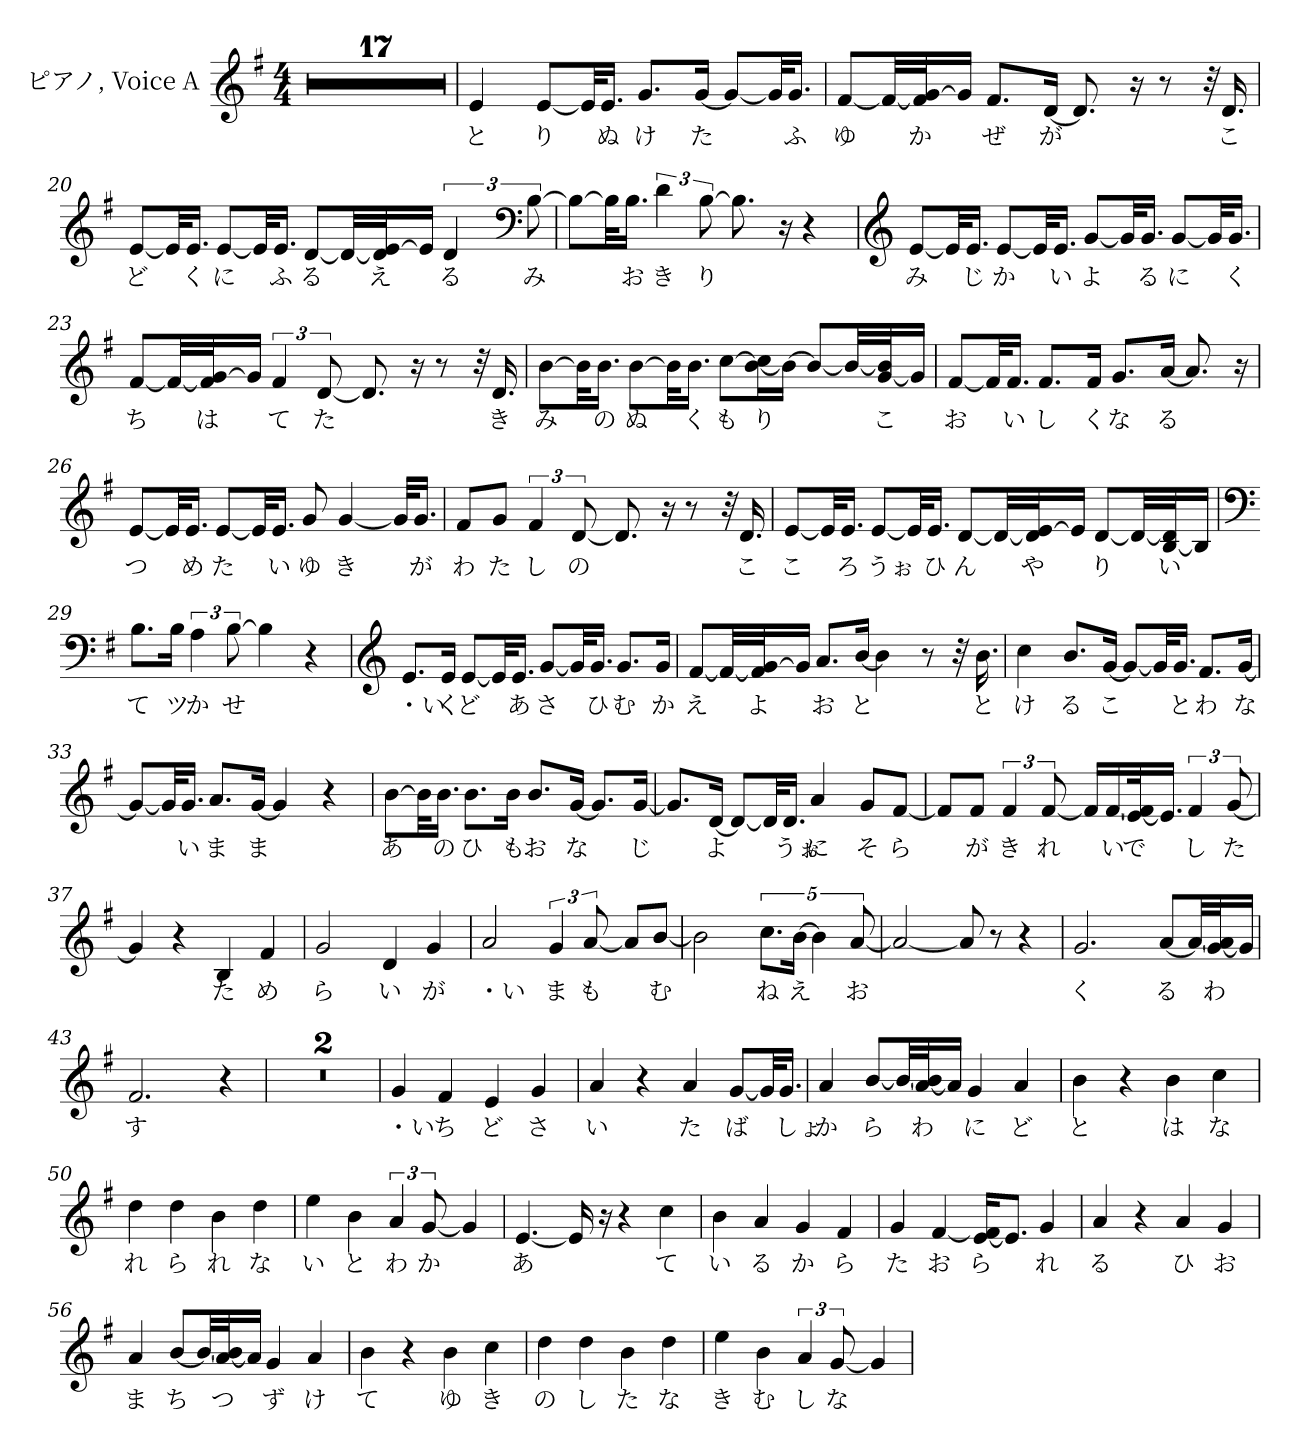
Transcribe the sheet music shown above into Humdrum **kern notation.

**kern	**text
*part1	*part1
*staff1	*staff1
*I"ピアノ, Voice A	*
*clefG2	*
*k[f#]	*
*M4/4	*
*MM191	*
=1	=1
1r	.
=2	=2
1r	.
=3	=3
1r	.
=4	=4
1r	.
=5	=5
1r	.
=6	=6
1r	.
=7	=7
1r	.
=8	=8
1r	.
=9	=9
1r	.
=10	=10
1r	.
=11	=11
1r	.
=12	=12
1r	.
=13	=13
1r	.
=14	=14
1r	.
=15	=15
1r	.
=16	=16
1r	.
=17	=17
1r	.
!!LO:LB:g=z
=18	=18
!	!LO:LY:b
4e/	と
!	!LO:LY:b
[8e/L	り
32e/KL]	.
!	!LO:LY:b
16.e/JJ	ぬ
!	!LO:LY:b
8.g/L	け
!	!LO:LY:b
[16g/Jk	た
8g/L_	.
32g/KL]	.
!	!LO:LY:b
16.g/JJ	ふ
=19	=19
!	!LO:LY:b
[8f#/L	ゆ
32f#/LL_	.
!	!LO:LY:b
32f#/] [32g/J	か
16g/JJ]	.
!	!LO:LY:b
8.f#/L	ぜ
!	!LO:LY:b
[16d/Jk	が
8.d/]	.
16r	.
8r	.
32r	.
!	!LO:LY:b
16.d/	こ
=20	=20
!	!LO:LY:b
[8e/L	ど
32e/KL]	.
!	!LO:LY:b
16.e/JJ	く
!	!LO:LY:b
[8e/L	に
32e/KL]	.
!	!LO:LY:b
16.e/JJ	ふ
!	!LO:LY:b
[8d/L	る
32d/LL_	.
!	!LO:LY:b
32d/] [32e/J	え
16e/JJ]	.
!	!LO:LY:b
6d/	る
*clefF4	*
!	!LO:LY:b
[12B\	み
!!LO:LB:g=z
=21	=21
8B\L_	.
32B\KL]	.
!	!LO:LY:b
16.B\JJ	お
!	!LO:LY:b
6d\	き
!	!LO:LY:b
[12B\	り
8.B\]	.
16r	.
4r	.
=22	=22
*clefG2	*
!	!LO:LY:b
[8e/L	み
32e/KL]	.
!	!LO:LY:b
16.e/JJ	じ
!	!LO:LY:b
[8e/L	か
32e/KL]	.
!	!LO:LY:b
16.e/JJ	い
!	!LO:LY:b
[8g/L	よ
32g/KL]	.
!	!LO:LY:b
16.g/JJ	る
!	!LO:LY:b
[8g/L	に
32g/KL]	.
!	!LO:LY:b
16.g/JJ	く
=23	=23
!	!LO:LY:b
[8f#/L	ち
32f#/LL_	.
!	!LO:LY:b
32f#/] [32g/J	は
16g/JJ]	.
!	!LO:LY:b
6f#/	て
!	!LO:LY:b
[12d/	た
8.d/]	.
16r	.
8r	.
32r	.
!	!LO:LY:b
16.d/	き
!!LO:LB:g=z
=24	=24
!	!LO:LY:b
[8b\L	み
32b\KL]	.
!	!LO:LY:b
16.b\JJ	の
!	!LO:LY:b
[8b\L	ぬ
32b\KL]	.
!	!LO:LY:b
16.b\JJ	く
!	!LO:LY:b
[8cc\L	も
!	!LO:LY:b
[16b\ 16cc\]L	り
16b\JJ_	.
8b/L_	.
32b/LL_	.
!	!LO:LY:b
[32g/ 32b/]J	こ
16g/JJ]	.
=25	=25
!	!LO:LY:b
[8f#/L	お
32f#/KL]	.
!	!LO:LY:b
16.f#/JJ	い
!	!LO:LY:b
8.f#/L	し
!	!LO:LY:b
16f#/Jk	く
!	!LO:LY:b
8.g/L	な
!	!LO:LY:b
[16a/Jk	る
8.a/]	.
16r	.
=26	=26
!	!LO:LY:b
[8e/L	つ
32e/KL]	.
!	!LO:LY:b
16.e/JJ	め
!	!LO:LY:b
[8e/L	た
32e/KL]	.
!	!LO:LY:b
16.e/JJ	い
!	!LO:LY:b
8g/	ゆ
!	!LO:LY:b
[4g/	き
32g/KLL]	.
!	!LO:LY:b
16.g/JJ	が
!!LO:LB:g=z
=27	=27
!	!LO:LY:b
8f#/L	わ
!	!LO:LY:b
8g/J	た
!	!LO:LY:b
6f#/	し
!	!LO:LY:b
[12d/	の
8.d/]	.
16r	.
8r	.
32r	.
!	!LO:LY:b
16.d/	こ
=28	=28
!	!LO:LY:b
[8e/L	こ
32e/KL]	.
!	!LO:LY:b
16.e/JJ	ろ
!	!LO:LY:b
[8e/L	うぉ
32e/KL]	.
!	!LO:LY:b
16.e/JJ	ひ
!	!LO:LY:b
[8d/L	ん
32d/LL_	.
!	!LO:LY:b
32d/] [32e/J	や
16e/JJ]	.
!	!LO:LY:b
[8d/L	り
32d/LL_	.
!	!LO:LY:b
[32B/ 32d/]J	い
16B/JJ]	.
=29	=29
*clefF4	*
!	!LO:LY:b
8.B\L	て
!	!LO:LY:b
16B\Jk	ツ
!	!LO:LY:b
6A\	か
!	!LO:LY:b
[12B\	せ
4B\]	.
4r	.
!!LO:LB:g=z
=30	=30
*clefG2	*
!	!LO:LY:b
8.e/L	・い
!	!LO:LY:b
16e/Jk	く
!	!LO:LY:b
[8e/L	ど
32e/KL]	.
!	!LO:LY:b
16.e/JJ	あ
!	!LO:LY:b
[8g/L	さ
32g/KL]	.
!	!LO:LY:b
16.g/JJ	ひ
!	!LO:LY:b
8.g/L	む
!	!LO:LY:b
16g/Jk	か
=31	=31
!	!LO:LY:b
[8f#/L	え
32f#/LL_	.
!	!LO:LY:b
32f#/] [32g/J	よ
16g/JJ]	.
!	!LO:LY:b
8.a/L	お
!	!LO:LY:b
[16b/Jk	と
4b\]	.
8r	.
32r	.
!	!LO:LY:b
16.b\	と
=32	=32
!	!LO:LY:b
4cc\	け
!	!LO:LY:b
8.b/L	る
!	!LO:LY:b
[16g/Jk	こ
8g/L_	.
32g/KL]	.
!	!LO:LY:b
16.g/JJ	と
!	!LO:LY:b
8.f#/L	わ
!	!LO:LY:b
[16g/Jk	な
=33	=33
8g/L_	.
32g/KL]	.
!	!LO:LY:b
16.g/JJ	い
!	!LO:LY:b
8.a/L	ま
!	!LO:LY:b
[16g/Jk	ま
4g/]	.
4r	.
!!LO:LB:g=z
=34	=34
!	!LO:LY:b
[8b\L	あ
32b\KL]	.
!	!LO:LY:b
16.b\JJ	の
!	!LO:LY:b
8.b\L	ひ
!	!LO:LY:b
16b\Jk	も
!	!LO:LY:b
8.b/L	お
!	!LO:LY:b
[16g/Jk	な
8.g/L]	.
!	!LO:LY:b
[16g/Jk	じ
=35	=35
8.g/L]	.
!	!LO:LY:b
[16d/Jk	よ
8d/L_	.
32d/KL]	.
!	!LO:LY:b
16.d/JJ	うぉ
!	!LO:LY:b
4a/	に
!	!LO:LY:b
8g/L	そ
!	!LO:LY:b
[8f#/J	ら
=36	=36
8f#/L]	.
!	!LO:LY:b
8f#/J	が
!	!LO:LY:b
6f#/	き
!	!LO:LY:b
[12f#/	れ
16f#/LL]	.
!	!LO:LY:b
[16f#/	い
!	!LO:LY:b
[32e/ 32f#/]K	で
16.e/JJ]	.
!	!LO:LY:b
6f#/	し
!	!LO:LY:b
[12g/	た
=37	=37
4g/]	.
4r	.
!	!LO:LY:b
4B/	た
!	!LO:LY:b
4f#/	め
=38	=38
!	!LO:LY:b
2g/	ら
!	!LO:LY:b
4d/	い
!	!LO:LY:b
4g/	が
!!LO:LB:g=z
=39	=39
!	!LO:LY:b
2a/	・い
!	!LO:LY:b
6g/	ま
!	!LO:LY:b
[12a/	も
8a/L]	.
!	!LO:LY:b
[8b/J	む
=40	=40
2b\]	.
!	!LO:LY:b
10.cc\L	ね
!	!LO:LY:b
[20b\Jk	え
5b\]	.
!	!LO:LY:b
[10a/	お
=41	=41
2a/_	.
8a/]	.
8r	.
4r	.
=42	=42
!	!LO:LY:b
2.g/	く
!	!LO:LY:b
[8a/L	る
32a/LL_	.
!	!LO:LY:b
[32g/ 32a/]J	わ
16g/JJ]	.
=43	=43
!	!LO:LY:b
2.f#/	す
4r	.
=44	=44
1r	.
=45	=45
1r	.
=46	=46
!	!LO:LY:b
4g/	・い
!	!LO:LY:b
4f#/	ち
!	!LO:LY:b
4e/	ど
!	!LO:LY:b
4g/	さ
=47	=47
!	!LO:LY:b
4a/	い
4r	.
!	!LO:LY:b
4a/	た
!	!LO:LY:b
[8g/L	ば
32g/KL]	.
!	!LO:LY:b
16.g/JJ	しょ
!!LO:LB:g=z
=48	=48
!	!LO:LY:b
4a/	か
!	!LO:LY:b
[8b/L	ら
32b/LL_	.
!	!LO:LY:b
[32a/ 32b/]J	わ
16a/JJ]	.
!	!LO:LY:b
4g/	に
!	!LO:LY:b
4a/	ど
=49	=49
!	!LO:LY:b
4b\	と
4r	.
!	!LO:LY:b
4b\	は
!	!LO:LY:b
4cc\	な
=50	=50
!	!LO:LY:b
4dd\	れ
!	!LO:LY:b
4dd\	ら
!	!LO:LY:b
4b\	れ
!	!LO:LY:b
4dd\	な
=51	=51
!	!LO:LY:b
4ee\	い
!	!LO:LY:b
4b\	と
!	!LO:LY:b
6a/	わ
!	!LO:LY:b
[12g/	か
4g/]	.
=52	=52
!	!LO:LY:b
[4.e/	あ
16e/]	.
16r	.
4r	.
!	!LO:LY:b
4cc\	て
=53	=53
!	!LO:LY:b
4b\	い
!	!LO:LY:b
4a/	る
!	!LO:LY:b
4g/	か
!	!LO:LY:b
4f#/	ら
=54	=54
!	!LO:LY:b
4g/	た
!	!LO:LY:b
[4f#/	お
!	!LO:LY:b
[16e/ 16f#/]KL	ら
8.e/J]	.
!	!LO:LY:b
4g/	れ
!!LO:LB:g=z
=55	=55
!	!LO:LY:b
4a/	る
4r	.
!	!LO:LY:b
4a/	ひ
!	!LO:LY:b
4g/	お
=56	=56
!	!LO:LY:b
4a/	ま
!	!LO:LY:b
[8b/L	ち
32b/LL_	.
!	!LO:LY:b
[32a/ 32b/]J	つ
16a/JJ]	.
!	!LO:LY:b
4g/	ず
!	!LO:LY:b
4a/	け
=57	=57
!	!LO:LY:b
4b\	て
4r	.
!	!LO:LY:b
4b\	ゆ
!	!LO:LY:b
4cc\	き
=58	=58
!	!LO:LY:b
4dd\	の
!	!LO:LY:b
4dd\	し
!	!LO:LY:b
4b\	た
!	!LO:LY:b
4dd\	な
=59	=59
!	!LO:LY:b
4ee\	き
!	!LO:LY:b
4b\	む
!	!LO:LY:b
6a/	し
!	!LO:LY:b
[12g/	な
4g/]	.
=	=
*-	*-
